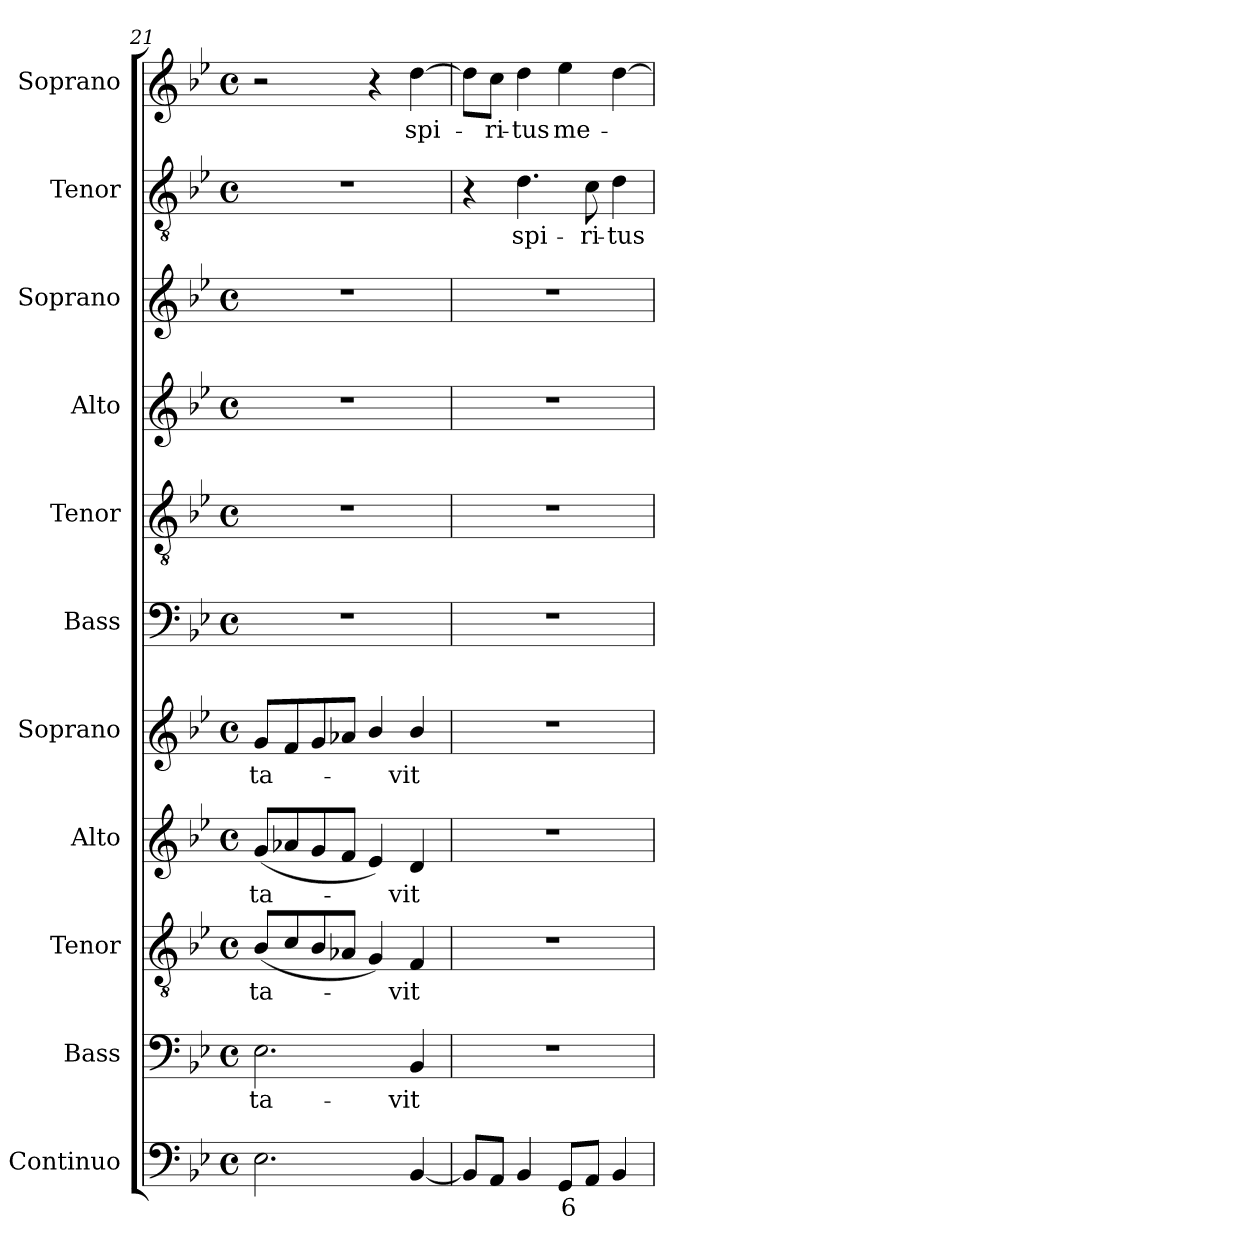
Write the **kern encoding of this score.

**kern	**text	**kern	**text	**kern	**text	**kern	**text	**kern	**text	**kern	**kern	**kern	**kern	**kern	**text	**kern	**text
*part11	*part11	*part10	*part10	*part9	*part9	*part8	*part8	*part7	*part7	*part6	*part5	*part4	*part3	*part2	*part2	*part1	*part1
*staff11	*staff11	*staff10	*staff10	*staff9	*staff9	*staff8	*staff8	*staff7	*staff7	*staff6	*staff5	*staff4	*staff3	*staff2	*staff2	*staff1	*staff1
*I"Continuo	*	*I"Bass	*	*I"Tenor	*	*I"Alto	*	*I"Soprano	*	*I"Bass	*I"Tenor	*I"Alto	*I"Soprano	*I"Tenor	*	*I"Soprano	*
*I'Cont.	*	*I'B.	*	*I'T.	*	*I'A.	*	*I'S.	*	*I'B.	*I'T.	*I'A.	*I'S.	*I'T.	*	*I'S.	*
!!LO:PB:g=z
*clefF4	*	*clefF4	*	*clefGv2	*	*clefG2	*	*clefG2	*	*clefF4	*clefGv2	*clefG2	*clefG2	*clefGv2	*	*clefG2	*
*	*	*	*	*ITrd7c12	*	*	*	*	*	*	*ITrd7c12	*	*	*ITrd7c12	*	*	*
*k[b-e-]	*	*k[b-e-]	*	*k[b-e-]	*	*k[b-e-]	*	*k[b-e-]	*	*k[b-e-]	*k[b-e-]	*k[b-e-]	*k[b-e-]	*k[b-e-]	*	*k[b-e-]	*
*B-:	*	*B-:	*	*B-:	*	*B-:	*	*B-:	*	*B-:	*B-:	*B-:	*B-:	*B-:	*	*B-:	*
*M4/4	*	*M4/4	*	*M4/4	*	*M4/4	*	*M4/4	*	*M4/4	*M4/4	*M4/4	*M4/4	*M4/4	*	*M4/4	*
*met(c)	*	*met(c)	*	*met(c)	*	*met(c)	*	*met(c)	*	*met(c)	*met(c)	*met(c)	*met(c)	*met(c)	*	*met(c)	*
=21	=21	=21	=21	=21	=21	=21	=21	=21	=21	=21	=21	=21	=21	=21	=21	=21	=21
!	!	!	!LO:LY:b:color=#000000	!	!	!	!	!	!	!	!	!	!	!	!	!	!
!	!	!	!	!	!LO:LY:b:color=#000000	!	!	!	!	!	!	!	!	!	!	!	!
!	!	!	!	!	!	!	!LO:LY:b:color=#000000	!	!	!	!	!	!	!	!	!	!
!	!	!	!	!	!	!	!	!	!LO:LY:b:color=#000000	!	!	!	!	!	!	!	!
2.E-i\	.	2.E-i\	-ta-	(8BB-i/L	-ta-	(8gi/L	-ta-	8gi/L	-ta-	1r	1r	1r	1r	1r	.	2r	.
.	.	.	.	8Ci/	.	8a-Xi/	.	8fi/	.	.	.	.	.	.	.	.	.
.	.	.	.	8BB-i/	.	8gi/	.	8gi/	.	.	.	.	.	.	.	.	.
.	.	.	.	8AA-i/J	.	8fi/J	.	8a-i/J	.	.	.	.	.	.	.	.	.
.	.	.	.	4GGi/)	.	4e-i/)	.	4b-i/	.	.	.	.	.	.	.	4r	.
!	!	!	!LO:LY:b:color=#000000	!	!	!	!	!	!	!	!	!	!	!	!	!	!
!	!	!	!	!	!LO:LY:b:color=#000000	!	!	!	!	!	!	!	!	!	!	!	!
!	!	!	!	!	!	!	!LO:LY:b:color=#000000	!	!	!	!	!	!	!	!	!	!
!	!	!	!	!	!	!	!	!	!LO:LY:b:color=#000000	!	!	!	!	!	!	!	!
!	!	!	!	!	!	!	!	!	!	!	!	!	!	!	!	!	!LO:LY:b:color=#000000
[<4BB-i/	.	4BB-i/	-vit	4FFi/	-vit	4di/	-vit	4b-i/	-vit	.	.	.	.	.	.	[>4ddi\	spi-
=22	=22	=22	=22	=22	=22	=22	=22	=22	=22	=22	=22	=22	=22	=22	=22	=22	=22
8BB-i/L]	.	1r	.	1r	.	1r	.	1r	.	1r	1r	1r	1r	4r	.	8ddi\L]	.
!	!	!	!	!	!	!	!	!	!	!	!	!	!	!	!	!	!LO:LY:b:color=#000000
8AAi/J	.	.	.	.	.	.	.	.	.	.	.	.	.	.	.	8cci\J	-ri-
!	!	!	!	!	!	!	!	!	!	!	!	!	!	!	!LO:LY:b:color=#000000	!	!
!	!	!	!	!	!	!	!	!	!	!	!	!	!	!	!	!	!LO:LY:b:color=#000000
4BB-i/	.	.	.	.	.	.	.	.	.	.	.	.	.	4.Di\	spi-	4ddi\	-tus
!	!LO:LY:b:color=#000000	!	!	!	!	!	!	!	!	!	!	!	!	!	!	!	!
!	!	!	!	!	!	!	!	!	!	!	!	!	!	!	!	!	!LO:LY:b:color=#000000
8GGi/L	6	.	.	.	.	.	.	.	.	.	.	.	.	.	.	4ee-i\	me-
!	!	!	!	!	!	!	!	!	!	!	!	!	!	!	!LO:LY:b:color=#000000	!	!
8AAi/J	.	.	.	.	.	.	.	.	.	.	.	.	.	8Ci\	-ri-	.	.
!	!	!	!	!	!	!	!	!	!	!	!	!	!	!	!LO:LY:b:color=#000000	!	!
4BB-i/	.	.	.	.	.	.	.	.	.	.	.	.	.	4Di\	-tus	[>4ddi\	.
=	=	=	=	=	=	=	=	=	=	=	=	=	=	=	=	=	=
*-	*-	*-	*-	*-	*-	*-	*-	*-	*-	*-	*-	*-	*-	*-	*-	*-	*-
